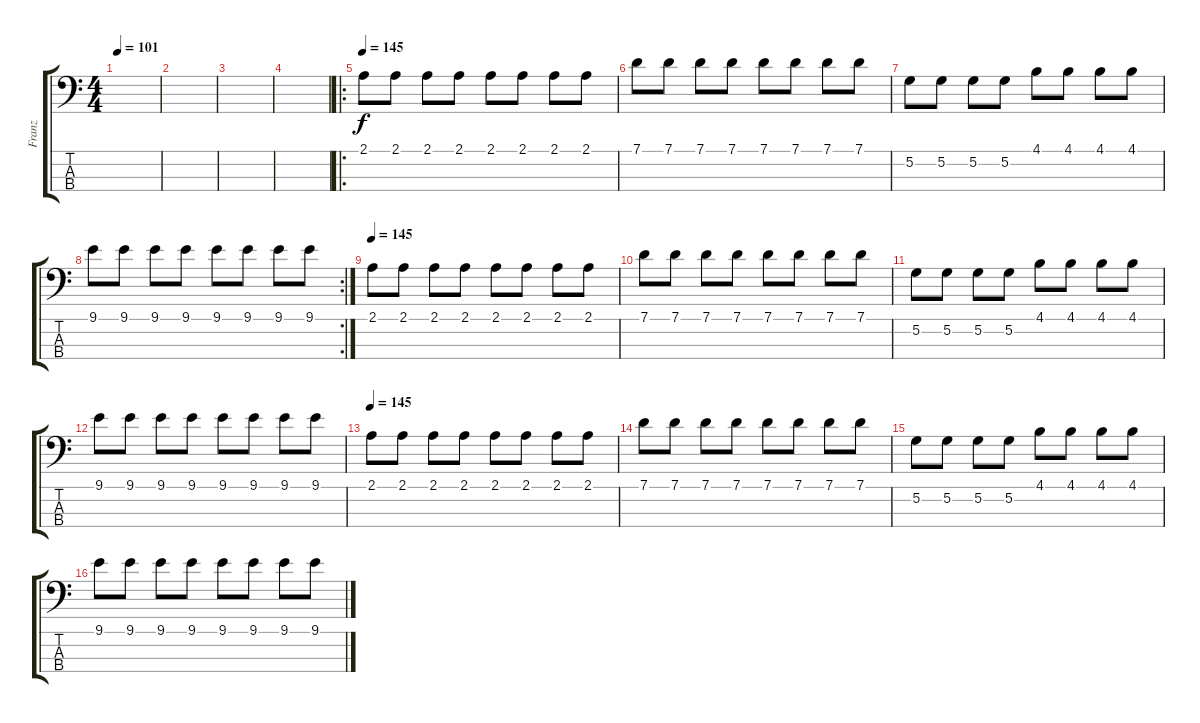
\track ("Franz" "Franz") {instrument electricbasspick}
\staff {score tabs}
\tuning (G2 D2 A1 E1) {hide}
\ts (4 4)
\tempo 101
\tempo 145
\tempo 101
\clef f4
\ks c
|
|
|
|
\ro
\tempo 145
2.1.8 2.1.8 2.1.8 2.1.8 2.1.8 2.1.8 2.1.8 2.1.8 |
7.1.8 7.1.8 7.1.8 7.1.8 7.1.8 7.1.8 7.1.8 7.1.8 |
5.2.8 5.2.8 5.2.8 5.2.8 4.1.8 4.1.8 4.1.8 4.1.8 |
\rc 2
9.1.8 9.1.8 9.1.8 9.1.8 9.1.8 9.1.8 9.1.8 9.1.8 |
\tempo 145
2.1.8 2.1.8 2.1.8 2.1.8 2.1.8 2.1.8 2.1.8 2.1.8 |
7.1.8 7.1.8 7.1.8 7.1.8 7.1.8 7.1.8 7.1.8 7.1.8 |
5.2.8 5.2.8 5.2.8 5.2.8 4.1.8 4.1.8 4.1.8 4.1.8 |
9.1.8 9.1.8 9.1.8 9.1.8 9.1.8 9.1.8 9.1.8 9.1.8 |
\tempo 145
2.1.8 2.1.8 2.1.8 2.1.8 2.1.8 2.1.8 2.1.8 2.1.8 |
7.1.8 7.1.8 7.1.8 7.1.8 7.1.8 7.1.8 7.1.8 7.1.8 |
5.2.8 5.2.8 5.2.8 5.2.8 4.1.8 4.1.8 4.1.8 4.1.8 |
9.1.8 9.1.8 9.1.8 9.1.8 9.1.8 9.1.8 9.1.8 9.1.8
